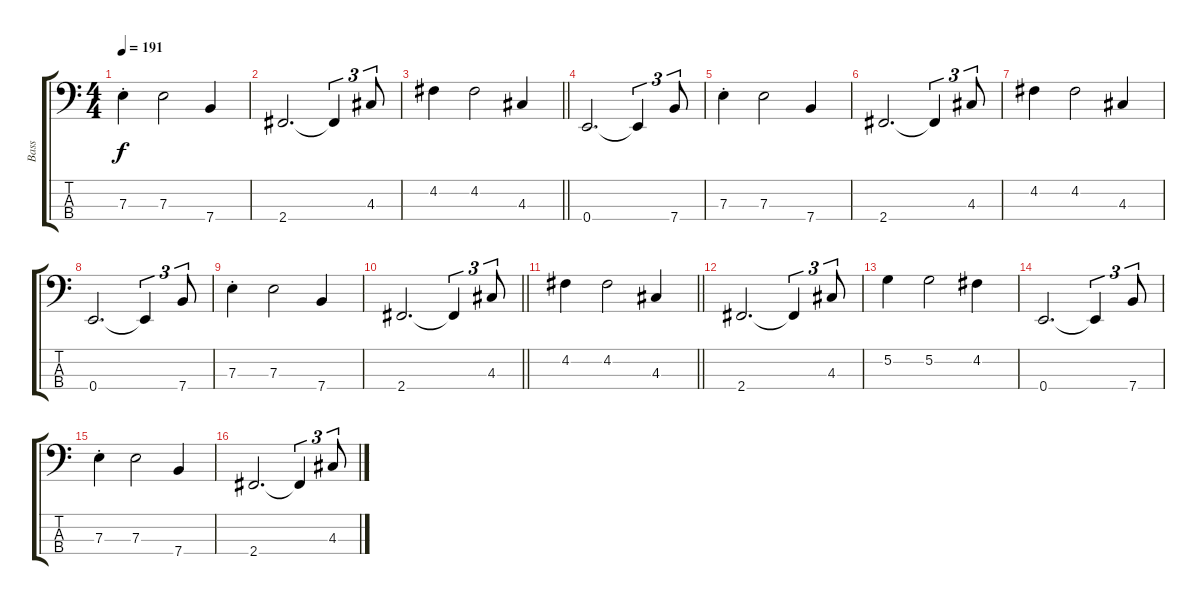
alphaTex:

\track ("Bass" "Bass") {instrument electricbassfinger}
\staff {score tabs}
\tuning (G2 D2 A1 E1) {hide}
\ts (4 4)
\tempo 191
\clef f4
\ks c
7.3{st}.4{dy f} 7.3.2 7.4.4 |
2.4.2{d} 2.4{t}.4{tu (3 2)} 4.3.8{tu (3 2)} |
\barLineRight lightlight
4.2.4 4.2.2 4.3.4 |
0.4.2{d} 0.4{t}.4{tu (3 2)} 7.4.8{tu (3 2)} |
7.3{st}.4 7.3.2 7.4.4 |
2.4.2{d} 2.4{t}.4{tu (3 2)} 4.3.8{tu (3 2)} |
4.2.4 4.2.2 4.3.4 |
0.4.2{d} 0.4{t}.4{tu (3 2)} 7.4.8{tu (3 2)} |
7.3{st}.4 7.3.2 7.4.4 |
\barLineRight lightlight
2.4.2{d} 2.4{t}.4{tu (3 2)} 4.3.8{tu (3 2)} |
\barLineRight lightlight
4.2.4 4.2.2 4.3.4 |
2.4.2{d} 2.4{t}.4{tu (3 2)} 4.3.8{tu (3 2)} |
5.2.4 5.2.2 4.2.4 |
0.4.2{d} 0.4{t}.4{tu (3 2)} 7.4.8{tu (3 2)} |
7.3{st}.4 7.3.2 7.4.4 |
2.4.2{d} 2.4{t}.4{tu (3 2)} 4.3.8{tu (3 2)}
